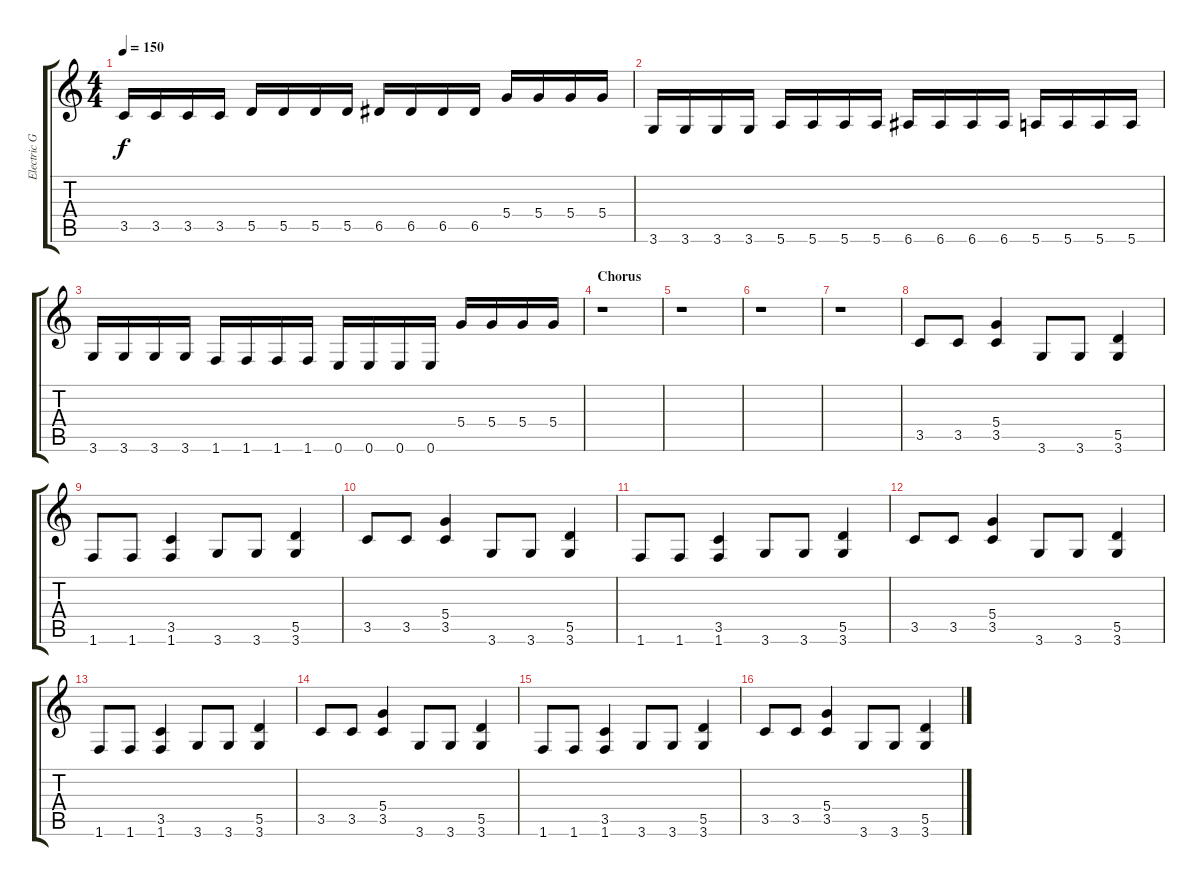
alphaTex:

\track ("Electric Guitar" "Electric G") {instrument distortionguitar}
\staff {score tabs}
\tuning (E4 B3 G3 D3 A2 E2) {hide}
\ts (4 4)
\tempo 150
\clef g2
\ks c
3.5.16{dy f} 3.5.16 3.5.16 3.5.16 5.5.16 5.5.16 5.5.16 5.5.16 6.5.16 6.5.16 6.5.16 6.5.16 5.4.16 5.4.16 5.4.16 5.4.16 |
3.6.16 3.6.16 3.6.16 3.6.16 5.6.16 5.6.16 5.6.16 5.6.16 6.6.16 6.6.16 6.6.16 6.6.16 5.6.16 5.6.16 5.6.16 5.6.16 |
3.6.16 3.6.16 3.6.16 3.6.16 1.6.16 1.6.16 1.6.16 1.6.16 0.6.16 0.6.16 0.6.16 0.6.16 5.4.16 5.4.16 5.4.16 5.4.16 |
\section ("" "Chorus")
r.1 |
r.1 |
r.1 |
r.1 |
3.5.8 3.5.8 (5.4 3.5).4 3.6.8 3.6.8 (5.5 3.6).4 |
1.6.8 1.6.8 (3.5 1.6).4 3.6.8 3.6.8 (5.5 3.6).4 |
3.5.8 3.5.8 (5.4 3.5).4 3.6.8 3.6.8 (5.5 3.6).4 |
1.6.8 1.6.8 (3.5 1.6).4 3.6.8 3.6.8 (5.5 3.6).4 |
3.5.8 3.5.8 (5.4 3.5).4 3.6.8 3.6.8 (5.5 3.6).4 |
1.6.8 1.6.8 (3.5 1.6).4 3.6.8 3.6.8 (5.5 3.6).4 |
3.5.8 3.5.8 (5.4 3.5).4 3.6.8 3.6.8 (5.5 3.6).4 |
1.6.8 1.6.8 (3.5 1.6).4 3.6.8 3.6.8 (5.5 3.6).4 |
3.5.8 3.5.8 (5.4 3.5).4 3.6.8 3.6.8 (5.5 3.6).4
